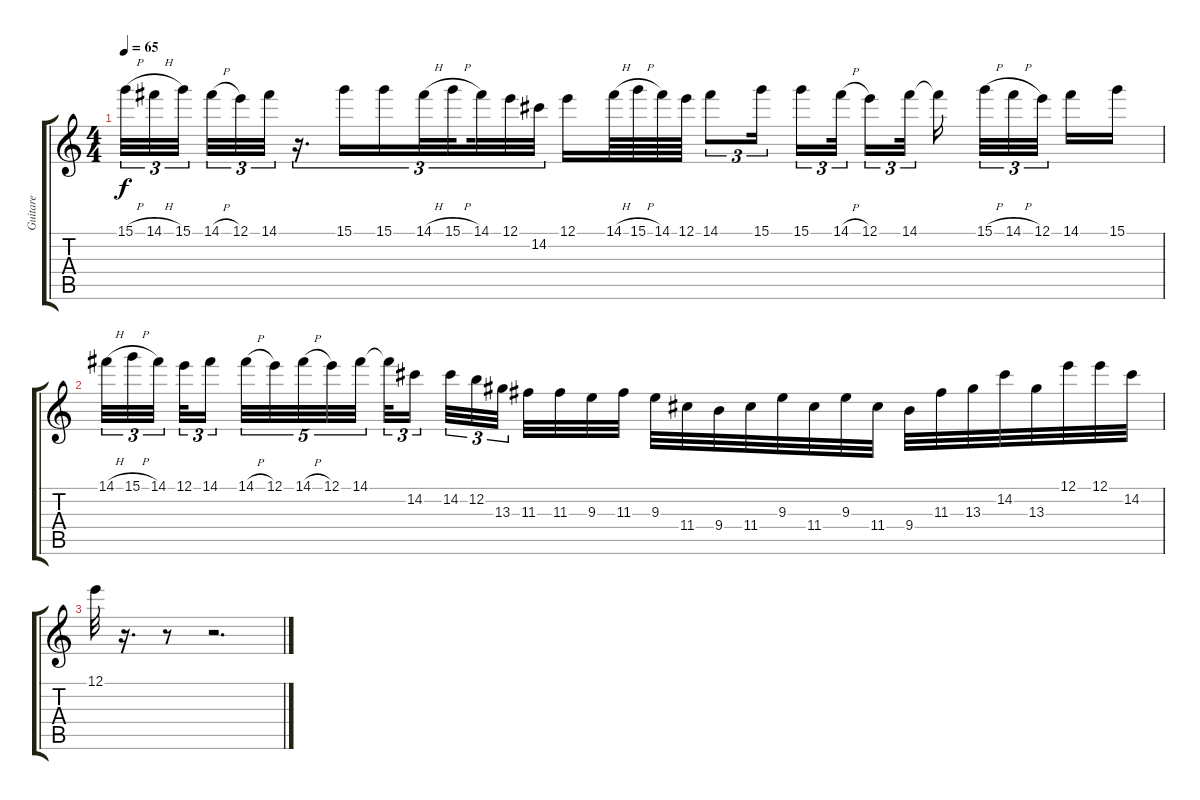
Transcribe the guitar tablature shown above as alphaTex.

\track ("Guitare" "Guitare") {instrument overdrivenguitar}
\staff {score tabs}
\tuning (E4 B3 G3 D3 A2 E2) {hide}
\ts (4 4)
\tempo 65
\clef g2
\ks c
15.1{h}.32{tu (3 2) dy f} 14.1{h}.32{tu (3 2)} 15.1.32{tu (3 2) beam splitsecondary} 14.1{h}.32{tu (3 2)} 12.1.32{tu (3 2)} 14.1.32{tu (3 2)} r.16{d tu (3 2)} 15.1.16{tu (3 2)} 15.1.16{tu (3 2)} 14.1{h}.32{tu (3 2)} 15.1{h}.32{tu (3 2) beam splitsecondary} 14.1.32{tu (3 2)} 12.1.32{tu (3 2)} 14.2.32{tu (3 2) beam splitsecondary} 12.1.16 14.1{h}.64 15.1{h}.64 14.1.64 12.1.64 14.1.8{tu (3 2)} 15.1.16{tu (3 2) beam splitsecondary} 15.1.16{tu (3 2)} 14.1{h}.32{tu (3 2) beam splitsecondary} 12.1.16{tu (3 2)} 14.1.32{tu (3 2)} 14.1{t}.16{beam splitsecondary} 15.1{h}.32{tu (3 2)} 14.1{h}.32{tu (3 2)} 12.1.32{tu (3 2) beam splitsecondary} 14.1.16 15.1.16 |
14.1{h}.32{tu (3 2)} 15.1{h}.32{tu (3 2)} 14.1.32{tu (3 2) beam splitsecondary} 12.1.32{tu (3 2)} 14.1.16{tu (3 2) beam splitsecondary} 14.1{h}.32{tu (5 4)} 12.1.32{tu (5 4)} 14.1{h}.32{tu (5 4)} 12.1.32{tu (5 4)} 14.1.32{tu (5 4)} 14.1{t}.32{tu (3 2)} 14.2.16{tu (3 2) beam splitsecondary} 14.2.32{tu (3 2)} 12.2.32{tu (3 2)} 13.3.32{tu (3 2) beam splitsecondary} 11.3.32 11.3.32 9.3.32 11.3.32 9.3.32 11.4.32 9.4.32 11.4.32 9.3.32 11.4.32 9.3.32 11.4.32 9.4.32 11.3.32 13.3.32 14.2.32 13.3.32 12.1.32 12.1.32 14.2.32 |
12.1.32 r.16{d} r.8 r.2{d}
